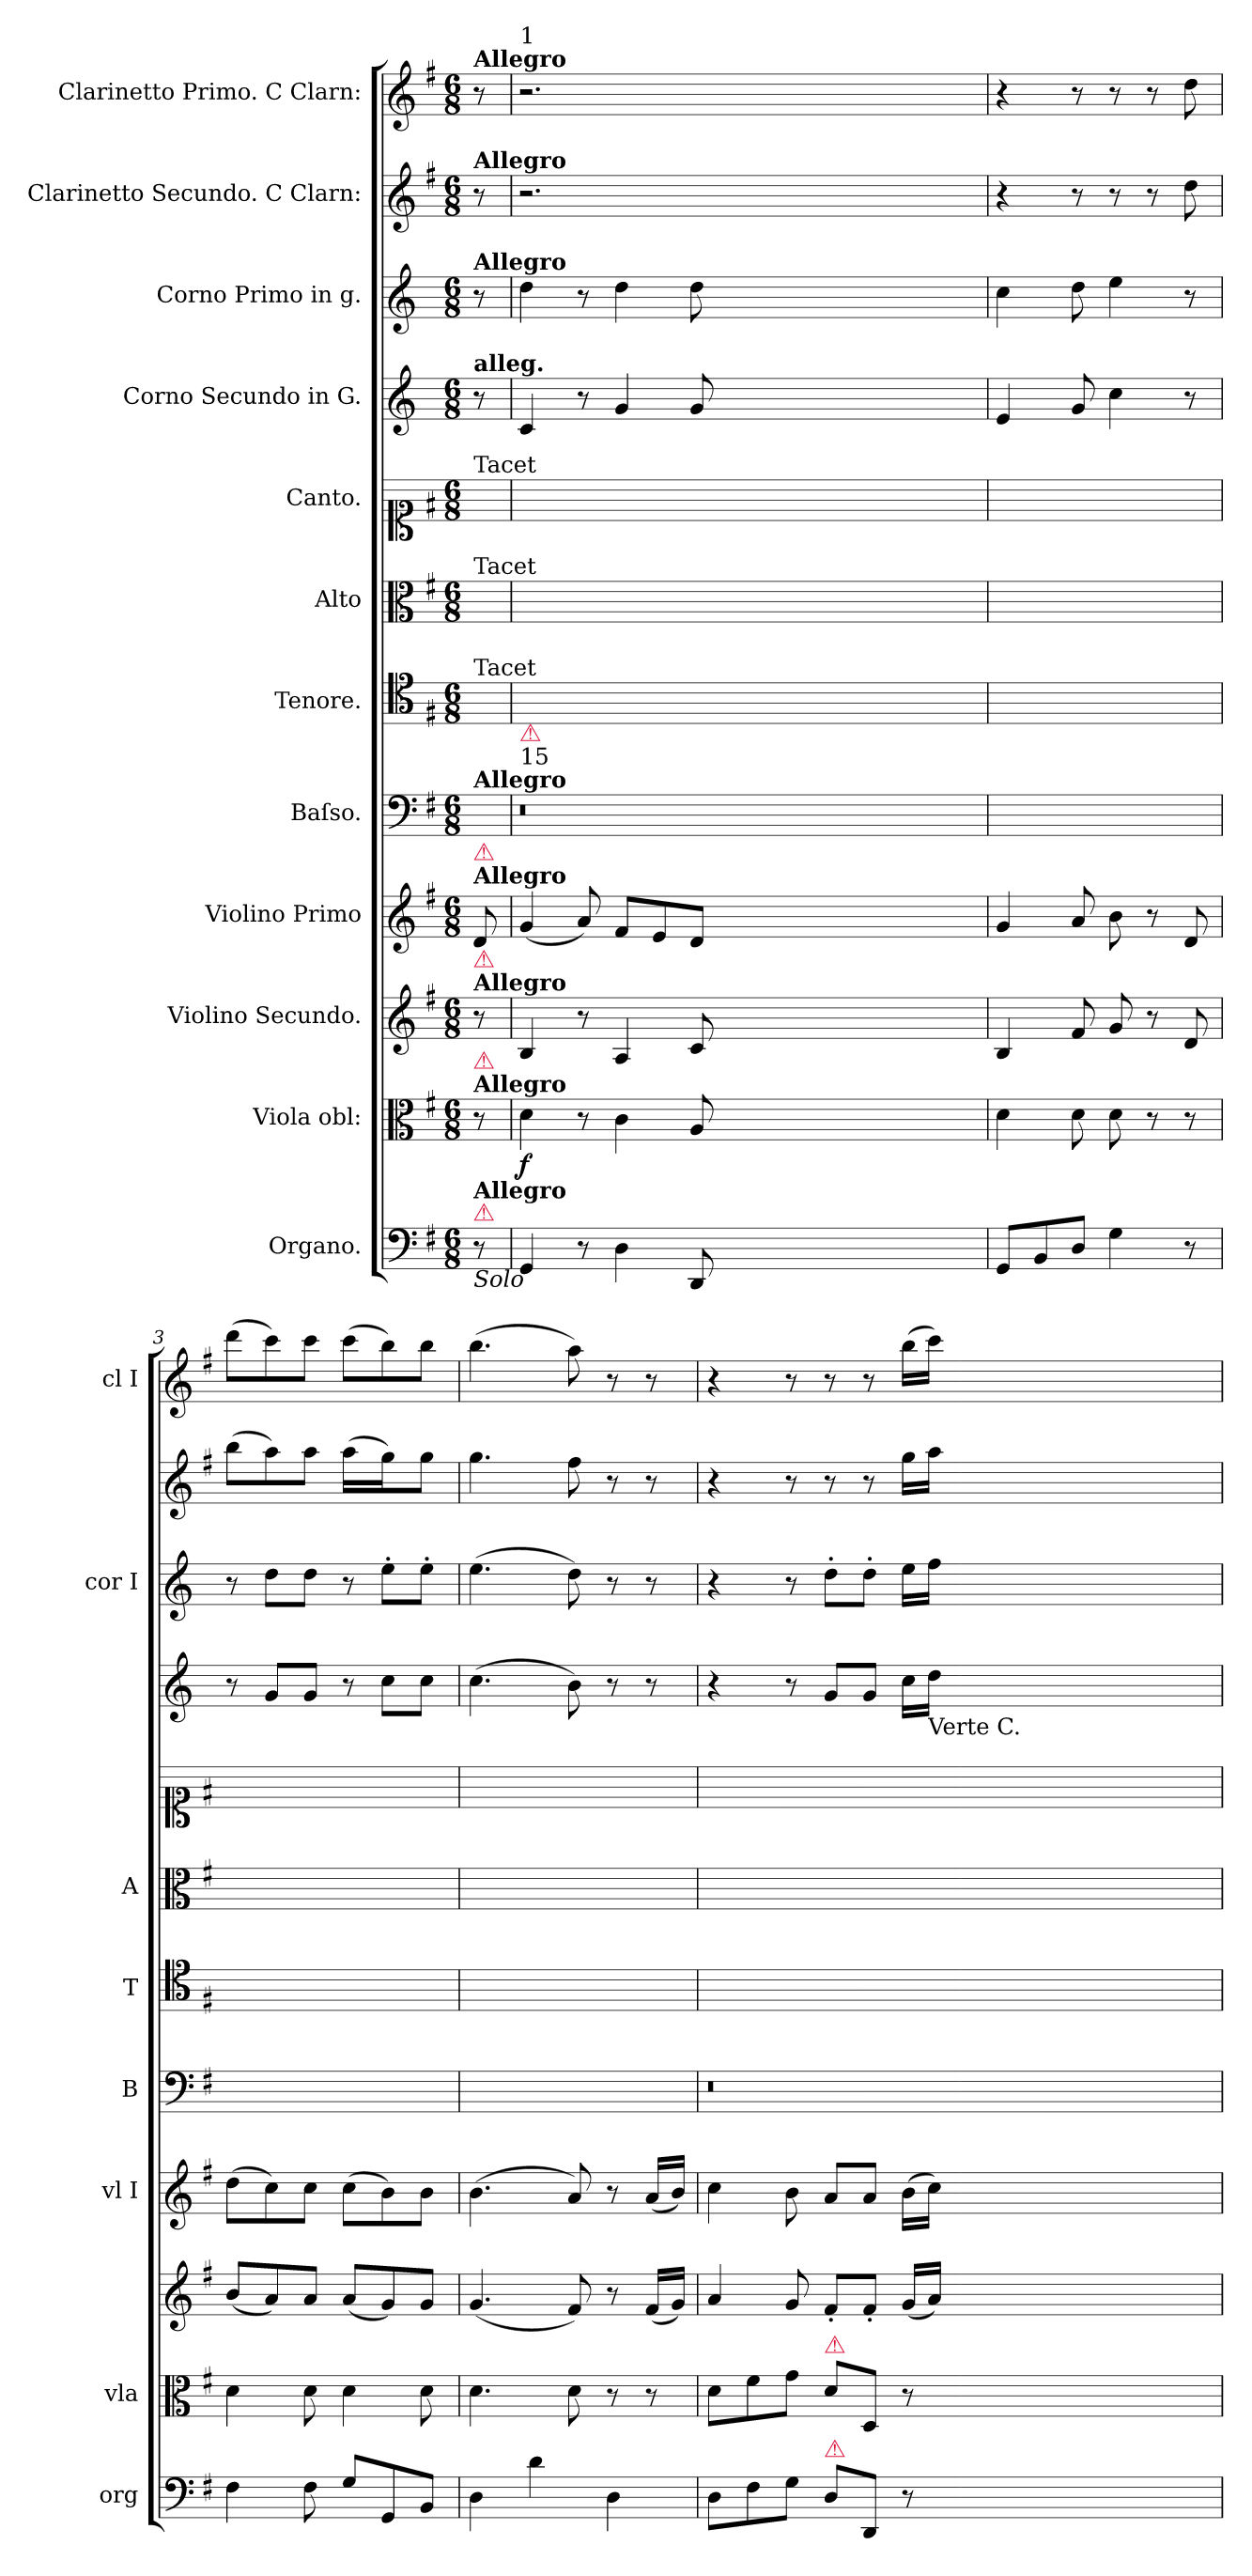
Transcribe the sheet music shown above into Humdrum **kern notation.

**kern	**dynam	**kern	**dynam	**kern	**dynam	**kern	**dynam	**kern	**kern	**kern	**kern	**kern	**dynam	**kern	**dynam	**kern	**kern
*part12	*part12	*part11	*part11	*part10	*part10	*part9	*part9	*part8	*part7	*part6	*part5	*part4	*part4	*part3	*part3	*part2	*part1
*staff12	*staff12	*staff11	*staff11	*staff10	*staff10	*staff9	*staff9	*staff8	*staff7	*staff6	*staff5	*staff4	*staff4	*staff3	*staff3	*staff2	*staff1
*I"Organo.	*	*I"Viola obl:	*	*I"Violino Secundo.	*	*I"Violino Primo	*	*I"Baſso.	*I"Tenore.	*I"Alto	*I"Canto.	*I"Corno Secundo in G.	*	*I"Corno Primo in g.	*	*I"Clarinetto Secundo. C Clarn:	*I"Clarinetto Primo. C Clarn:
*I'org	*	*I'vla	*	*	*	*I'vl I	*	*I'B	*I'T	*I'A	*	*	*	*I'cor I	*	*	*I'cl I
*clefF4	*	*clefC3	*	*clefG2	*	*clefG2	*	*clefF4	*clefC4	*clefC3	*clefC1	*clefG2	*	*clefG2	*	*clefG2	*clefG2
*	*	*	*	*	*	*	*	*	*	*	*	*ITrd3c5	*	*ITrd3c5	*	*	*
*k[f#]	*	*k[f#]	*	*k[f#]	*	*k[f#]	*	*k[f#]	*k[f#]	*k[f#]	*k[f#]	*k[f#]	*	*k[f#]	*	*k[f#]	*k[f#]
*G:	*	*G:	*	*G:	*	*G:	*	*G:	*G:	*G:	*G:	*G:	*	*G:	*	*G:	*G:
*M6/8	*	*M6/8	*	*M6/8	*	*M6/8	*	*M6/8	*M6/8	*M6/8	*M6/8	*M6/8	*	*M6/8	*	*M6/8	*M6/8
=	=	=	=	=	=	=	=	=	=	=	=	=	=	=	=	=	=
!	!	!	!	!	!	!	!	!	!	!	!	!	!	!	!	!	!LO:TX:a:B:t=Allegro
!	!	!	!	!	!	!	!	!	!	!	!	!	!	!	!	!LO:TX:a:B:t=Allegro	!
!	!	!	!	!	!	!	!	!	!	!	!	!	!	!LO:TX:a:B:t=Allegro	!	!	!
!	!	!	!	!	!	!	!	!	!	!	!	!LO:TX:a:B:t=alleg.	!	!	!	!	!
!	!	!	!	!	!	!	!	!	!	!	!LO:TX:a:t=Tacet	!	!	!	!	!	!
!	!	!	!	!	!	!	!	!	!	!LO:TX:a:t=Tacet	!	!	!	!	!	!	!
!	!	!	!	!	!	!	!	!	!LO:TX:a:t=Tacet	!	!	!	!	!	!	!	!
!	!	!	!	!	!	!	!	!LO:TX:a:B:t=Allegro	!	!	!	!	!	!	!	!	!
!	!	!	!	!	!	!LO:TX:a:B:t=Allegro	!	!	!	!	!	!	!	!	!	!	!
!	!	!	!	!	!	!LO:TX:a:color=crimson:t=⚠	!	!	!	!	!	!	!	!	!	!	!
!	!	!	!	!LO:TX:a:B:t=Allegro	!	!	!	!	!	!	!	!	!	!	!	!	!
!	!	!	!	!LO:TX:a:color=crimson:t=⚠	!	!	!	!	!	!	!	!	!	!	!	!	!
!	!	!LO:TX:a:B:t=Allegro	!	!	!	!	!	!	!	!	!	!	!	!	!	!	!
!	!	!LO:TX:a:color=crimson:t=⚠	!	!	!	!	!	!	!	!	!	!	!	!	!	!	!
!LO:TX:a:color=crimson:t=⚠	!	!	!	!	!	!	!	!	!	!	!	!	!	!	!	!	!
!LO:TX:a:B:t=Allegro	!	!	!	!	!	!	!	!	!	!	!	!	!	!	!	!	!
!LO:TX:b:i:t=Solo	!	!	!	!	!	!	!	!	!	!	!	!	!	!	!	!	!
!	!	!	!	!	!LO:DY:b	!	!LO:DY:b	!	!	!	!	!	!	!	!	!	!
8r	.	8r	.	8r	forto	8d/	forto	8ryy	8ryy	8ryy	8ryy	8r	.	8r	.	8r	8r
=1	=1	=1	=1	=1	=1	=1	=1	=1	=1	=1	=1	=1	=1	=1	=1	=1	=1
!	!	!	!	!	!	!	!	!	!	!	!	!	!	!	!	!	!LO:TX:a:t=1
!	!	!	!	!	!	!	!	!LO:TX:a:t=15	!	!	!	!	!	!	!	!	!
!	!	!	!	!	!	!	!	!LO:TX:a:color=crimson:t=⚠	!	!	!	!	!	!	!	!	!
!	!LO:DY:b	!	!LO:DY:b	!	!	!	!	!	!	!	!	!	!	!	!LO:DY:a	!	!
4GG/	f&colon;	4d\	f	4B/	.	(4g/	.	0.r	2.ryy	2.ryy	2.ryy	4G/	.	4a\	f&colon;	2.r	2.r
8r	.	8r	.	8r	.	8a/)	.	.	.	.	.	8r	.	8r	.	.	.
4D\	.	4c\	.	4A/	.	8f#/L	.	.	.	.	.	4d/	.	4a\	.	.	.
.	.	.	.	.	.	8e/	.	.	.	.	.	.	.	.	.	.	.
8DD/	.	8A/	.	8c/	.	8d/J	.	.	.	.	.	8d/	.	8a\	.	.	.
0ryy	.	0ryy	.	0ryy	.	0ryy	.	.	0ryy	0ryy	0ryy	0ryy	.	0ryy	.	0ryy	0ryy
4ryy	.	4ryy	.	4ryy	.	4ryy	.	.	4ryy	4ryy	4ryy	4ryy	.	4ryy	.	4ryy	4ryy
=2	=2	=2	=2	=2	=2	=2	=2	=2	=2	=2	=2	=2	=2	=2	=2	=2	=2
8GG/L	.	4d\	.	4B/	.	4g/	.	2.ryy	2.ryy	2.ryy	2.ryy	4B/	.	4g\	.	4r	4r
8BB/	.	.	.	.	.	.	.	.	.	.	.	.	.	.	.	.	.
8D/J	.	8d\	.	8f#/	.	8a/	.	.	.	.	.	8d/	.	8a\	.	8r	8r
4G\	.	8d\	.	8g/	.	8b\	.	.	.	.	.	4g\	.	4b\	.	8r	8r
.	.	8r	.	8r	.	8r	.	.	.	.	.	.	.	.	.	8r	8r
8r	.	8r	.	8d/	.	8d/	.	.	.	.	.	8r	.	8r	.	8dd\	8dd\
=3	=3	=3	=3	=3	=3	=3	=3	=3	=3	=3	=3	=3	=3	=3	=3	=3	=3
4F#\	.	4d\	.	(8b/L	.	(8dd\L	.	2.ryy	2.ryy	2.ryy	2.ryy	8r	.	8r	.	(8bb\L	(8ddd\L
.	.	.	.	8a/)	.	8cc\)	.	.	.	.	.	8d/L	.	8a\L	.	8aa\)	8ccc\)
8F#\	.	8d\	.	8a/J	.	8cc\J	.	.	.	.	.	8d/J	.	8a\J	.	8aa\J	8ccc\J
!	!	!	!	!	!	!	!	!	!	!	!	!	!	!	!	!LO:N:vis=16	!
8G\L	.	4d\	.	(8a/L	.	(8cc\L	.	.	.	.	.	8r	.	8r	.	(8aa\LL	(8ccc\L
!	!	!	!	!	!	!	!	!	!	!	!	!	!	!	!	!LO:N:vis=16	!
8GG/	.	.	.	8g/)	.	8b\)	.	.	.	.	.	8g\L	.	8b'\L	.	8gg\J)	8bb\)
8BB/J	.	8d\	.	8g/J	.	8b\J	.	.	.	.	.	8g\J	.	8b'\J	.	8gg\J	8bb\J
=4	=4	=4	=4	=4	=4	=4	=4	=4	=4	=4	=4	=4	=4	=4	=4	=4	=4
4D\	.	4.d\	.	(4.g/	.	(4.b\	.	2.ryy	2.ryy	2.ryy	2.ryy	(4.g\	.	(4.b\	.	4.gg\	(4.bb\
4d\	.	.	.	.	.	.	.	.	.	.	.	.	.	.	.	.	.
.	.	8d\	.	8f#/)	.	8a/)	.	.	.	.	.	8f#\)	.	8a\)	.	8ff#\	8aa\)
4D\	.	8r	.	8r	.	8r	.	.	.	.	.	8r	.	8r	.	8r	8r
!	!	!	!	!	!LO:DY:a	!	!LO:DY:b	!	!	!	!	!	!	!	!	!	!
.	.	8r	.	(16f#/LL	piano	(16a/LL	piano	.	.	.	.	8r	.	8r	.	8r	8r
.	.	.	.	16g/JJ)	.	16b/JJ)	.	.	.	.	.	.	.	.	.	.	.
=5	=5	=5	=5	=5	=5	=5	=5	=5	=5	=5	=5	=5	=5	=5	=5	=5	=5
!	!LO:DY:b	!	!LO:DY:b	!	!	!	!	!	!	!	!	!	!	!	!	!	!
8D\L	pia	8d\L	pia	4a/	.	4cc\	.	0.r	2.ryy	2.ryy	2.ryy	4r	.	4r	.	4r	4r
8F#\	.	8f#\	.	.	.	.	.	.	.	.	.	.	.	.	.	.	.
8G\J	.	8g\J	.	8g/	.	8b\	.	.	.	.	.	8r	.	8r	.	8r	8r
!	!	!LO:TX:a:color=crimson:t=⚠	!	!	!	!	!	!	!	!	!	!	!	!	!	!	!
!LO:TX:a:color=crimson:t=⚠	!	!	!	!	!	!	!	!	!	!	!	!	!	!	!	!	!
!	!	!	!	!	!	!	!	!	!	!	!	!	!LO:DY:b	!	!	!	!
8D\L	.	8d\L	.	8f#'/L	.	8a/L	.	.	.	.	.	8d/L	pia	8a'\L	.	8r	8r
8DD/J	.	8D/J	.	8f#'/J	.	8a/J	.	.	.	.	.	8d/J	.	8a'\J	.	8r	8r
8r	.	8r	.	(16g/LL	.	(16b\LL	.	.	.	.	.	16g\LL	.	16b\LL	.	16gg\LL	(16bb\LL
!	!	!	!	!	!	!	!	!	!	!	!	!LO:TX:b:t=Verte C.	!	!	!	!	!
.	.	.	.	16a/JJ)	.	16cc\JJ)	.	.	.	.	.	16a\JJ	.	16cc\JJ	.	16aa\JJ	16ccc\JJ)
0ryy	.	0ryy	.	0ryy	.	0ryy	.	.	0ryy	0ryy	0ryy	0ryy	.	0ryy	.	0ryy	0ryy
4ryy	.	4ryy	.	4ryy	.	4ryy	.	.	4ryy	4ryy	4ryy	4ryy	.	4ryy	.	4ryy	4ryy
=	=	=	=	=	=	=	=	=	=	=	=	=	=	=	=	=	=
*-	*-	*-	*-	*-	*-	*-	*-	*-	*-	*-	*-	*-	*-	*-	*-	*-	*-
